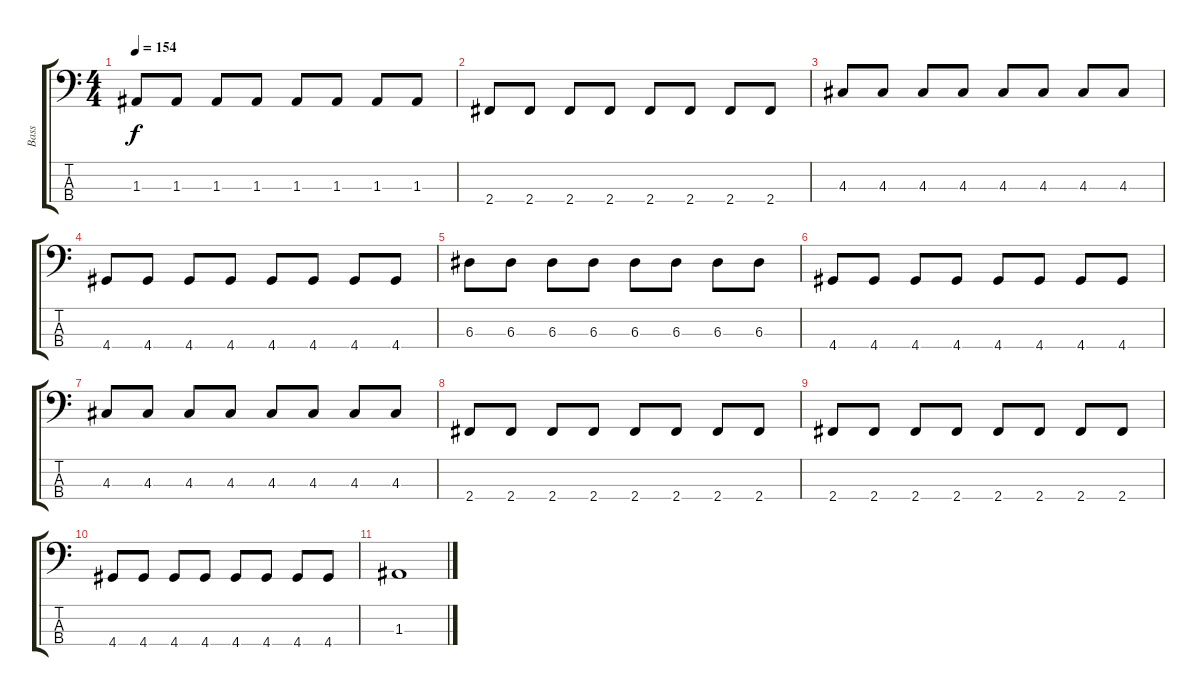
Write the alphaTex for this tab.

\track ("Bass" "Bass") {instrument electricbassfinger}
\staff {score tabs}
\tuning (G2 D2 A1 E1) {hide}
\ts (4 4)
\tempo 154
\clef f4
\ks c
1.3.8{dy f} 1.3.8 1.3.8 1.3.8 1.3.8 1.3.8 1.3.8 1.3.8 |
2.4.8 2.4.8 2.4.8 2.4.8 2.4.8 2.4.8 2.4.8 2.4.8 |
4.3.8 4.3.8 4.3.8 4.3.8 4.3.8 4.3.8 4.3.8 4.3.8 |
4.4.8 4.4.8 4.4.8 4.4.8 4.4.8 4.4.8 4.4.8 4.4.8 |
6.3.8 6.3.8 6.3.8 6.3.8 6.3.8 6.3.8 6.3.8 6.3.8 |
4.4.8 4.4.8 4.4.8 4.4.8 4.4.8 4.4.8 4.4.8 4.4.8 |
4.3.8 4.3.8 4.3.8 4.3.8 4.3.8 4.3.8 4.3.8 4.3.8 |
2.4.8 2.4.8 2.4.8 2.4.8 2.4.8 2.4.8 2.4.8 2.4.8 |
2.4.8 2.4.8 2.4.8 2.4.8 2.4.8 2.4.8 2.4.8 2.4.8 |
4.4.8 4.4.8 4.4.8 4.4.8 4.4.8 4.4.8 4.4.8 4.4.8 |
1.3.1
